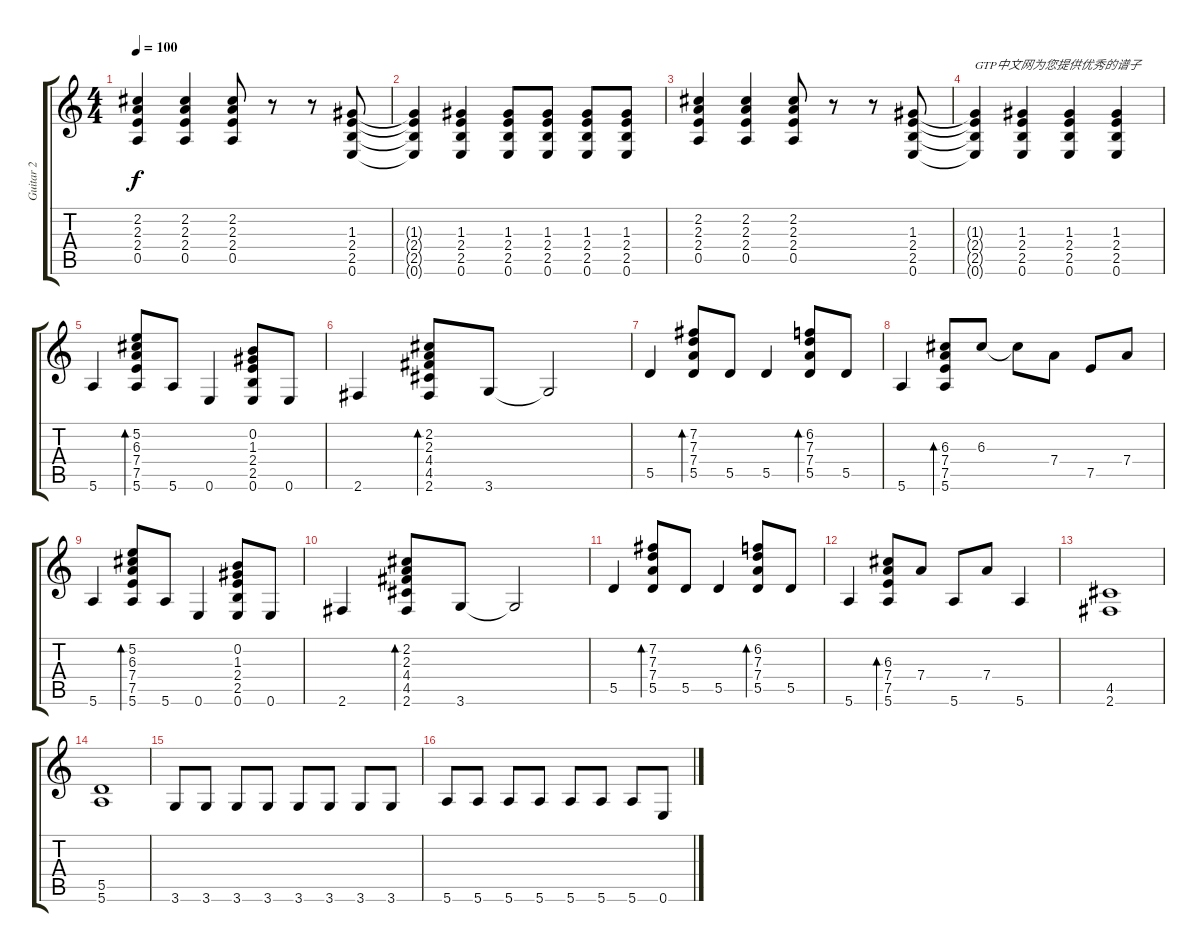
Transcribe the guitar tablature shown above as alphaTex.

\track ("Guitar 2" "Guitar 2") {instrument acousticguitarsteel}
\staff {score tabs}
\tuning (E4 B3 G3 D3 A2 E2) {hide}
\ts (4 4)
\tempo 100
\clef g2
\ks c
(2.2 2.3 2.4 0.5).4{dy f instrument acousticguitarsteel} (2.2 2.3 2.4 0.5).4 (2.2 2.3 2.4 0.5).8 r.8 r.8 (1.3 2.4 2.5 0.6).8 |
(1.3{t} 2.4{t} 2.5{t} 0.6{t}).4 (1.3 2.4 2.5 0.6).4 (1.3 2.4 2.5 0.6).8 (1.3 2.4 2.5 0.6).8 (1.3 2.4 2.5 0.6).8 (1.3 2.4 2.5 0.6).8 |
(2.2 2.3 2.4 0.5).4 (2.2 2.3 2.4 0.5).4 (2.2 2.3 2.4 0.5).8 r.8 r.8 (1.3 2.4 2.5 0.6).8 |
(1.3{t} 2.4{t} 2.5{t} 0.6{t}).4{txt "GTP中文网为您提供优秀的谱子"} (1.3 2.4 2.5 0.6).4 (1.3 2.4 2.5 0.6).4 (1.3 2.4 2.5 0.6).4 |
5.6.4 (5.2 6.3 7.4 7.5 5.6).8{bd 60} 5.6.8 0.6.4 (0.2 1.3 2.4 2.5 0.6).8 0.6.8 |
2.6.4 (2.2 2.3 4.4 4.5 2.6).8{bd 60} 3.6.8 3.6{t}.2 |
5.5.4 (7.2 7.3 7.4 5.5).8{bd 60} 5.5.8 5.5.4 (6.2 7.3 7.4 5.5).8{bd 60} 5.5.8 |
5.6.4 (6.3 7.4 7.5 5.6).8{bd 60} 6.3.8 6.3{t}.8 7.4.8 7.5.8 7.4.8 |
5.6.4 (5.2 6.3 7.4 7.5 5.6).8{bd 60} 5.6.8 0.6.4 (0.2 1.3 2.4 2.5 0.6).8 0.6.8 |
2.6.4 (2.2 2.3 4.4 4.5 2.6).8{bd 60} 3.6.8 3.6{t}.2 |
5.5.4 (7.2 7.3 7.4 5.5).8{bd 60} 5.5.8 5.5.4 (6.2 7.3 7.4 5.5).8{bd 60} 5.5.8 |
5.6.4 (6.3 7.4 7.5 5.6).8{bd 60} 7.4.8 5.6.8 7.4.8 5.6.4 |
(4.5 2.6).1 |
(5.5 5.6).1 |
3.6.8 3.6.8 3.6.8 3.6.8 3.6.8 3.6.8 3.6.8 3.6.8 |
5.6.8 5.6.8 5.6.8 5.6.8 5.6.8 5.6.8 5.6.8 0.6.8
